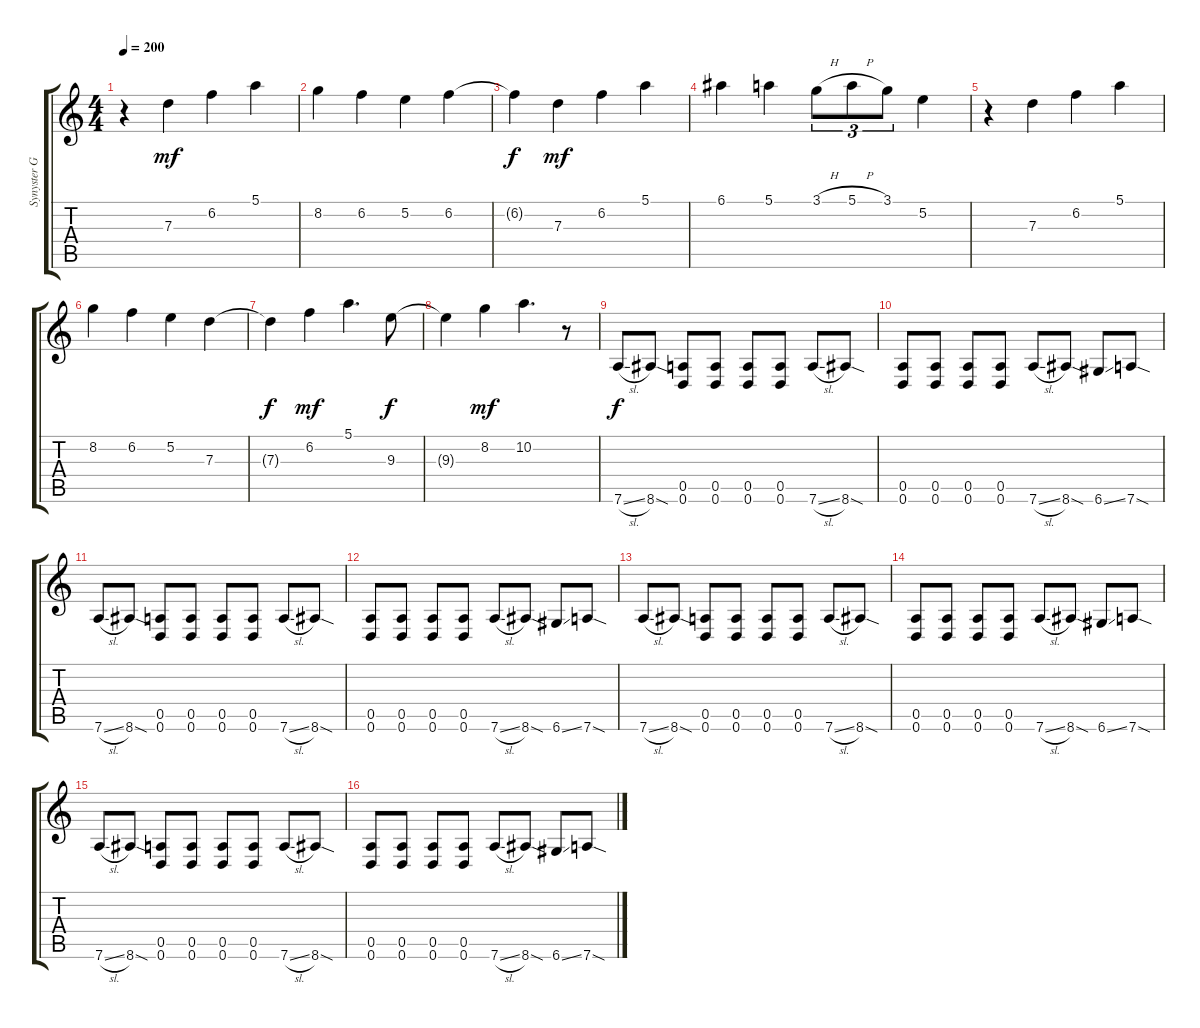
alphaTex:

\track ("Synyster Gates" "Synyster G") {instrument distortionguitar}
\staff {score tabs}
\tuning (E4 B3 G3 D3 A2 D2) {hide}
\ts (4 4)
\tempo 200
\clef g2
\ks c
r.4{dy f} 7.3.4{dy mf} 6.2.4 5.1.4 |
8.2.4 6.2.4 5.2.4 6.2.4 |
6.2{t}.4{dy f} 7.3.4{dy mf} 6.2.4 5.1.4 |
6.1.4 5.1.4 3.1{h}.8{tu (3 2)} 5.1{h}.8{tu (3 2)} 3.1.8{tu (3 2)} 5.2.4 |
r.4 7.3.4 6.2.4 5.1.4 |
8.2.4 6.2.4 5.2.4 7.3.4 |
7.3{t}.4{dy f} 6.2.4{dy mf} 5.1.4{d} 9.3.8{dy f} |
9.3{t}.4 8.2.4{dy mf} 10.2.4{d} r.8 |
7.6{sl}.8{dy f} 8.6{sod}.8 (0.5 0.6).8 (0.5 0.6).8 (0.5 0.6).8 (0.5 0.6).8 7.6{sl}.8 8.6{sod}.8 |
(0.5 0.6).8 (0.5 0.6).8 (0.5 0.6).8 (0.5 0.6).8 7.6{sl}.8 8.6{sod}.8 6.6{ss}.8 7.6{sod}.8 |
7.6{sl}.8 8.6{sod}.8 (0.5 0.6).8 (0.5 0.6).8 (0.5 0.6).8 (0.5 0.6).8 7.6{sl}.8 8.6{sod}.8 |
(0.5 0.6).8 (0.5 0.6).8 (0.5 0.6).8 (0.5 0.6).8 7.6{sl}.8 8.6{sod}.8 6.6{ss}.8 7.6{sod}.8 |
7.6{sl}.8 8.6{sod}.8 (0.5 0.6).8 (0.5 0.6).8 (0.5 0.6).8 (0.5 0.6).8 7.6{sl}.8 8.6{sod}.8 |
(0.5 0.6).8 (0.5 0.6).8 (0.5 0.6).8 (0.5 0.6).8 7.6{sl}.8 8.6{sod}.8 6.6{ss}.8 7.6{sod}.8 |
7.6{sl}.8 8.6{sod}.8 (0.5 0.6).8 (0.5 0.6).8 (0.5 0.6).8 (0.5 0.6).8 7.6{sl}.8 8.6{sod}.8 |
(0.5 0.6).8 (0.5 0.6).8 (0.5 0.6).8 (0.5 0.6).8 7.6{sl}.8 8.6{sod}.8 6.6{ss}.8 7.6{sod}.8
